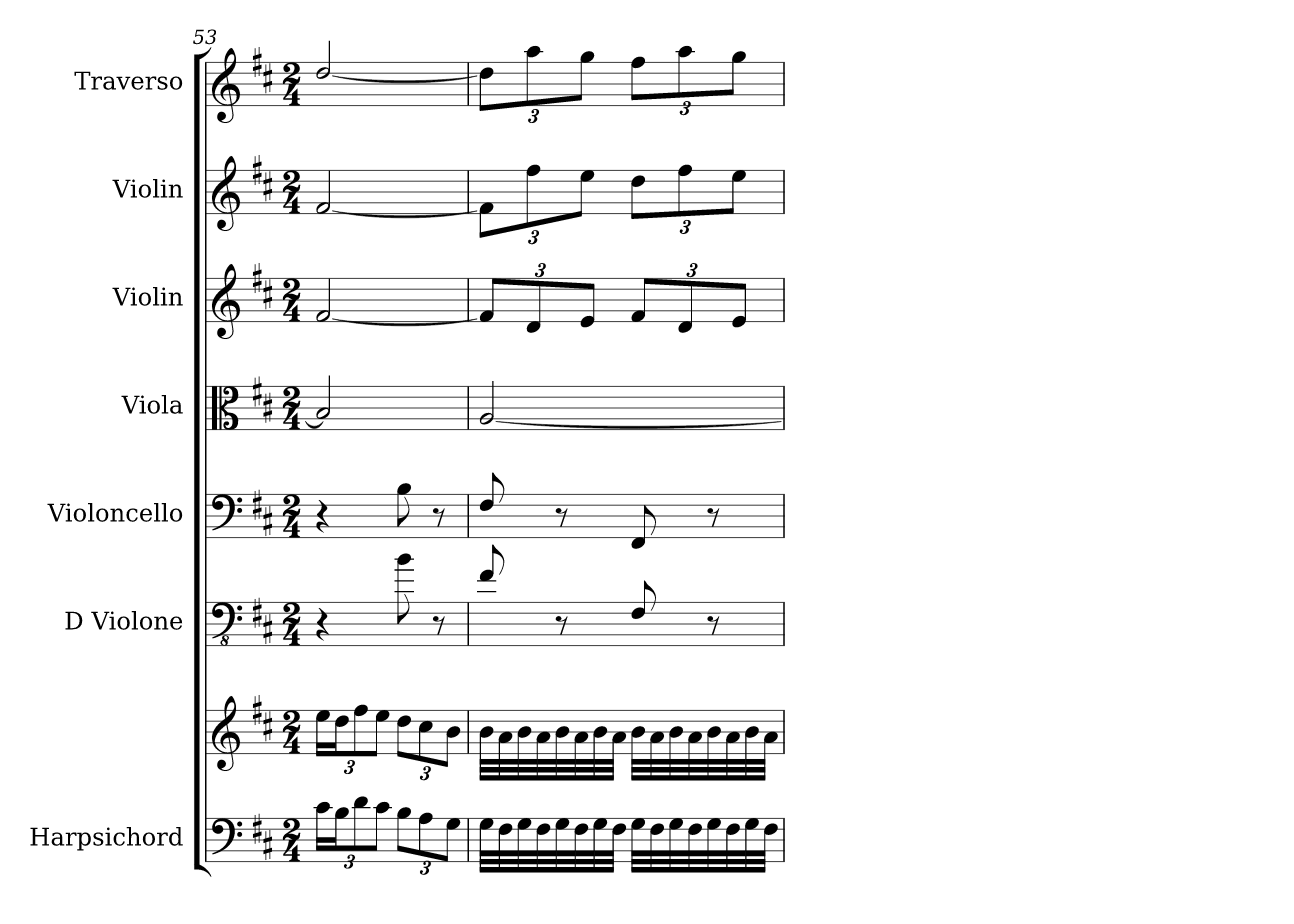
**kern	**kern	**kern	**kern	**kern	**kern	**kern	**kern
*part7	*part7	*part6	*part5	*part4	*part3	*part2	*part1
*staff8	*staff7	*staff6	*staff5	*staff4	*staff3	*staff2	*staff1
*I"Harpsichord	*	*I"D Violone	*I"Violoncello	*I"Viola	*I"Violin	*I"Violin	*I"Traverso
*I'Hch.	*	*I'D Vne.	*I'Vc.	*I'Vla.	*I'Vln.	*I'Vln.	*I'Trv.
*clefF4	*clefG2	*clefFv4	*clefF4	*clefC3	*clefG2	*clefG2	*clefG2
*	*	*ITrd7c12	*	*	*	*	*
*k[f#c#]	*k[f#c#]	*k[f#c#]	*k[f#c#]	*k[f#c#]	*k[f#c#]	*k[f#c#]	*k[f#c#]
*M2/4	*M2/4	*M2/4	*M2/4	*M2/4	*M2/4	*M2/4	*M2/4
*Xbrackettup	*Xbrackettup	*	*	*	*	*	*
=53	=53	=53	=53	=53	=53	=53	=53
24c#\LL	24ee\LL	4r	4r	2B/]	[2f#/	[2f#/	[2dd/
24B\J	24dd\J	.	.	.	.	.	.
12d\	12ff#\	.	.	.	.	.	.
12c#\J	12ee\J	.	.	.	.	.	.
12B\L	12dd\L	8BB\	8B\	.	.	.	.
12A\	12cc#\	.	.	.	.	.	.
.	.	8r	8r	.	.	.	.
12G\J	12b\J	.	.	.	.	.	.
!!LO:PB:g=z
=54	=54	=54	=54	=54	=54	=54	=54
*	*	*	*	*	*Xbrackettup	*Xbrackettup	*Xbrackettup
32G\LLL	32b\LLL	8FF#/	8F#/	[2A/	12f#/L]	12f#\L]	12dd\L]
32F#\	32a\	.	.	.	.	.	.
32G\	32b\	.	.	.	.	.	.
.	.	.	.	.	12d/	12ff#\	12aa\
32F#\	32a\	.	.	.	.	.	.
32G\	32b\	8r	8r	.	.	.	.
32F#\	32a\	.	.	.	.	.	.
.	.	.	.	.	12e/J	12ee\J	12gg\J
32G\	32b\	.	.	.	.	.	.
32F#\JJJ	32a\JJJ	.	.	.	.	.	.
32G\LLL	32b\LLL	8FFF#/	8FF#/	.	12f#/L	12dd\L	12ff#\L
32F#\	32a\	.	.	.	.	.	.
32G\	32b\	.	.	.	.	.	.
.	.	.	.	.	12d/	12ff#\	12aa\
32F#\	32a\	.	.	.	.	.	.
32G\	32b\	8r	8r	.	.	.	.
32F#\	32a\	.	.	.	.	.	.
.	.	.	.	.	12e/J	12ee\J	12gg\J
32G\	32b\	.	.	.	.	.	.
32F#\JJJ	32a\JJJ	.	.	.	.	.	.
=	=	=	=	=	=	=	=
*-	*-	*-	*-	*-	*-	*-	*-
